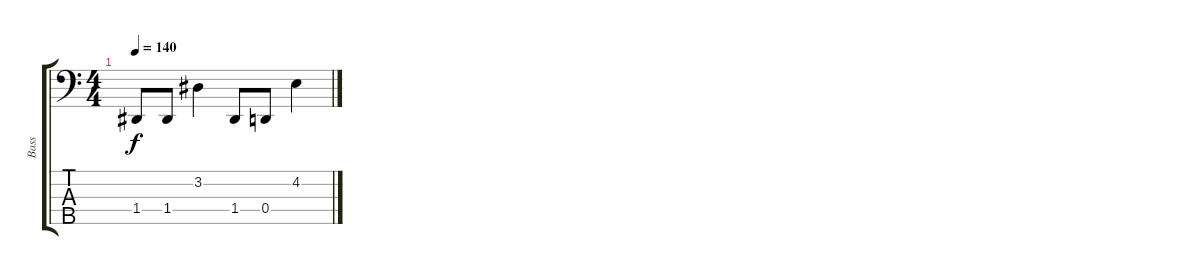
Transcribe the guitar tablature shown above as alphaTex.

\track ("Bass" "Bass") {instrument electricbasspick}
\staff {score tabs}
\tuning (F2 C2 G1 D1 A0) {hide}
\ts (4 4)
\tempo 140
\clef f4
\ks c
1.4.8{dy f} 1.4.8 3.2.4 1.4.8 0.4.8 4.2.4
